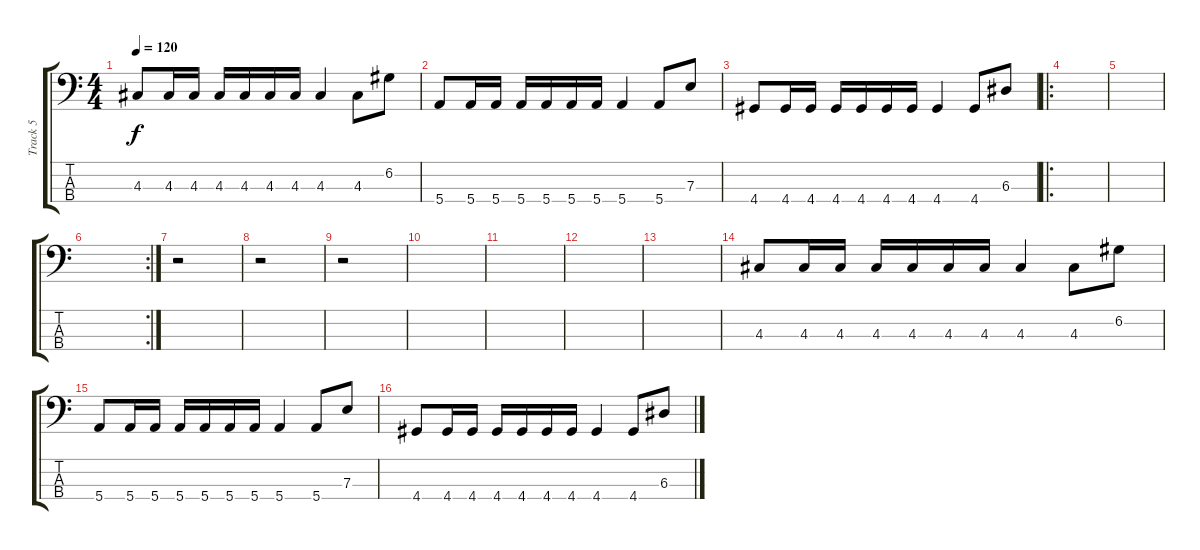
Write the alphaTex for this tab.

\track ("Track 5" "Track 5") {instrument electricbasspick}
\staff {score tabs}
\tuning (G2 D2 A1 E1) {hide}
\ts (4 4)
\tempo 120
\clef f4
\ks c
4.3.8{dy f} 4.3.16 4.3.16 4.3.16 4.3.16 4.3.16 4.3.16 4.3.4 4.3.8 6.2.8 |
5.4.8 5.4.16 5.4.16 5.4.16 5.4.16 5.4.16 5.4.16 5.4.4 5.4.8 7.3.8 |
4.4.8 4.4.16 4.4.16 4.4.16 4.4.16 4.4.16 4.4.16 4.4.4 4.4.8 6.3.8 |
\ro
|
|
\rc 2
|
r.2 |
r.2 |
r.2 |
|
|
|
|
4.3.8 4.3.16 4.3.16 4.3.16 4.3.16 4.3.16 4.3.16 4.3.4 4.3.8 6.2.8 |
5.4.8 5.4.16 5.4.16 5.4.16 5.4.16 5.4.16 5.4.16 5.4.4 5.4.8 7.3.8 |
4.4.8 4.4.16 4.4.16 4.4.16 4.4.16 4.4.16 4.4.16 4.4.4 4.4.8 6.3.8
